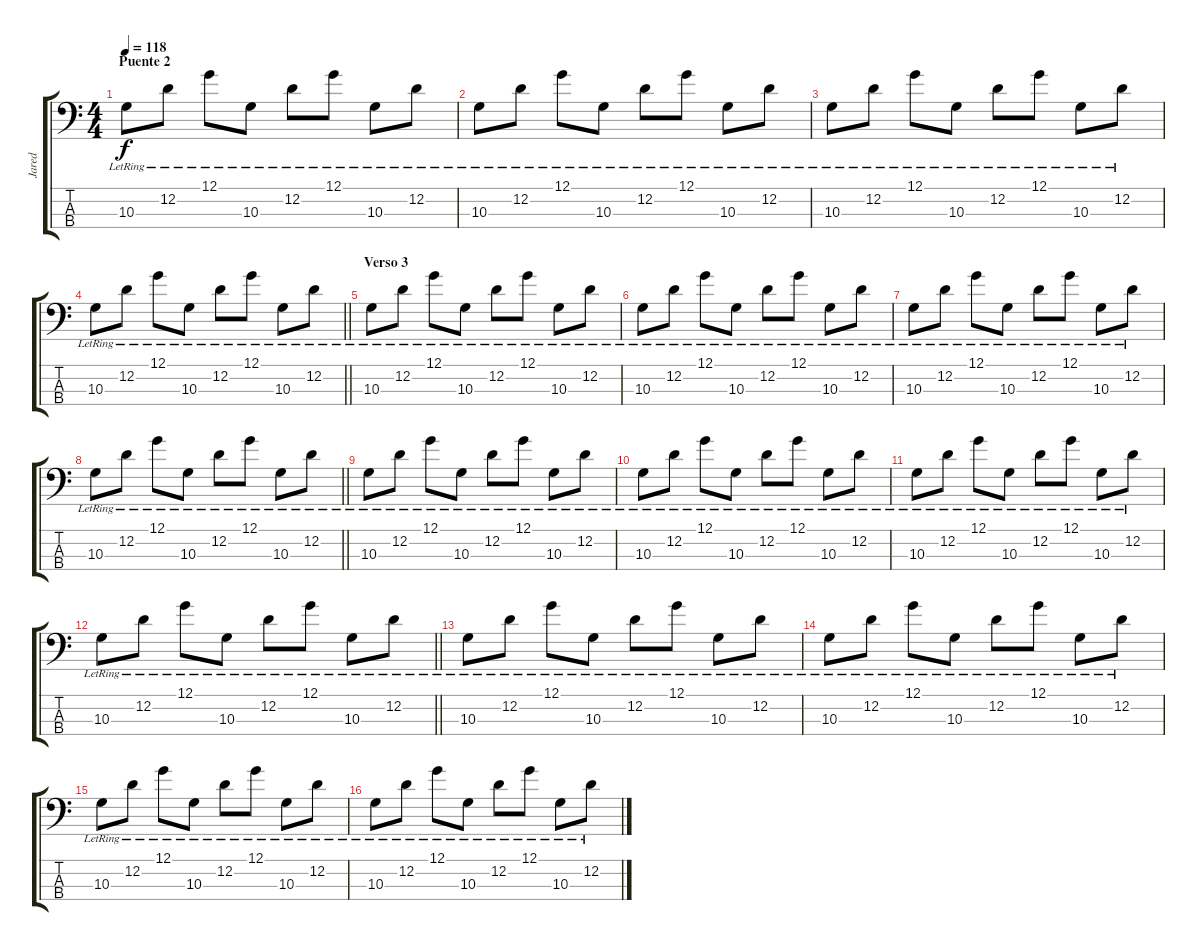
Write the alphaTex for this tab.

\track ("Jared" "Jared") {instrument electricbassfinger}
\staff {score tabs}
\tuning (G2 D2 A1 E1) {hide}
\ts (4 4)
\section ("" "Puente 2")
\tempo 118
\clef f4
\ks c
10.3{lr}.8{dy f} 12.2{lr}.8 12.1{lr}.8 10.3{lr}.8 12.2{lr}.8 12.1{lr}.8 10.3{lr}.8 12.2{lr}.8 |
10.3{lr}.8 12.2{lr}.8 12.1{lr}.8 10.3{lr}.8 12.2{lr}.8 12.1{lr}.8 10.3{lr}.8 12.2{lr}.8 |
10.3{lr}.8 12.2{lr}.8 12.1{lr}.8 10.3{lr}.8 12.2{lr}.8 12.1{lr}.8 10.3{lr}.8 12.2{lr}.8 |
\barLineRight lightlight
10.3{lr}.8 12.2{lr}.8 12.1{lr}.8 10.3{lr}.8 12.2{lr}.8 12.1{lr}.8 10.3{lr}.8 12.2{lr}.8 |
\section ("" "Verso 3")
10.3{lr}.8 12.2{lr}.8 12.1{lr}.8 10.3{lr}.8 12.2{lr}.8 12.1{lr}.8 10.3{lr}.8 12.2{lr}.8 |
10.3{lr}.8 12.2{lr}.8 12.1{lr}.8 10.3{lr}.8 12.2{lr}.8 12.1{lr}.8 10.3{lr}.8 12.2{lr}.8 |
10.3{lr}.8 12.2{lr}.8 12.1{lr}.8 10.3{lr}.8 12.2{lr}.8 12.1{lr}.8 10.3{lr}.8 12.2{lr}.8 |
\barLineRight lightlight
10.3{lr}.8 12.2{lr}.8 12.1{lr}.8 10.3{lr}.8 12.2{lr}.8 12.1{lr}.8 10.3{lr}.8 12.2{lr}.8 |
10.3{lr}.8 12.2{lr}.8 12.1{lr}.8 10.3{lr}.8 12.2{lr}.8 12.1{lr}.8 10.3{lr}.8 12.2{lr}.8 |
10.3{lr}.8 12.2{lr}.8 12.1{lr}.8 10.3{lr}.8 12.2{lr}.8 12.1{lr}.8 10.3{lr}.8 12.2{lr}.8 |
10.3{lr}.8 12.2{lr}.8 12.1{lr}.8 10.3{lr}.8 12.2{lr}.8 12.1{lr}.8 10.3{lr}.8 12.2{lr}.8 |
\barLineRight lightlight
10.3{lr}.8 12.2{lr}.8 12.1{lr}.8 10.3{lr}.8 12.2{lr}.8 12.1{lr}.8 10.3{lr}.8 12.2{lr}.8 |
10.3{lr}.8 12.2{lr}.8 12.1{lr}.8 10.3{lr}.8 12.2{lr}.8 12.1{lr}.8 10.3{lr}.8 12.2{lr}.8 |
10.3{lr}.8 12.2{lr}.8 12.1{lr}.8 10.3{lr}.8 12.2{lr}.8 12.1{lr}.8 10.3{lr}.8 12.2{lr}.8 |
10.3{lr}.8 12.2{lr}.8 12.1{lr}.8 10.3{lr}.8 12.2{lr}.8 12.1{lr}.8 10.3{lr}.8 12.2{lr}.8 |
10.3{lr}.8 12.2{lr}.8 12.1{lr}.8 10.3{lr}.8 12.2{lr}.8 12.1{lr}.8 10.3{lr}.8 12.2{lr}.8
